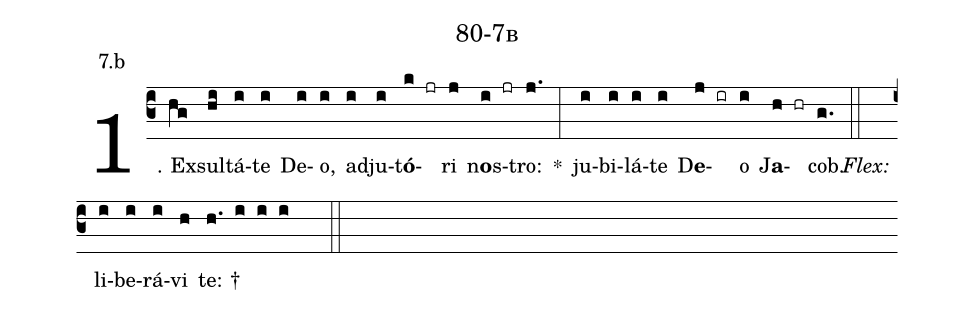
name: 80-7b;
annotation: 7.b;
%%
(c3)1. Ex(hg)sul(hi)tá(i)te(i) De(i)o,(i) ad(i)ju(i)t<b>ó</b>(k jr)ri(j) n<b>o</b>s(i jr)tro:(j.) *(:) ju(i)bi(i)lá(i)te(i) D<b>e</b>(j ir)o(i) J<b>a</b>(h hr)cob.(g.) (::)
<i>Flex:</i>()  li(i)be(i)rá(i)vi(h) te: †(h. i i i  ::)
